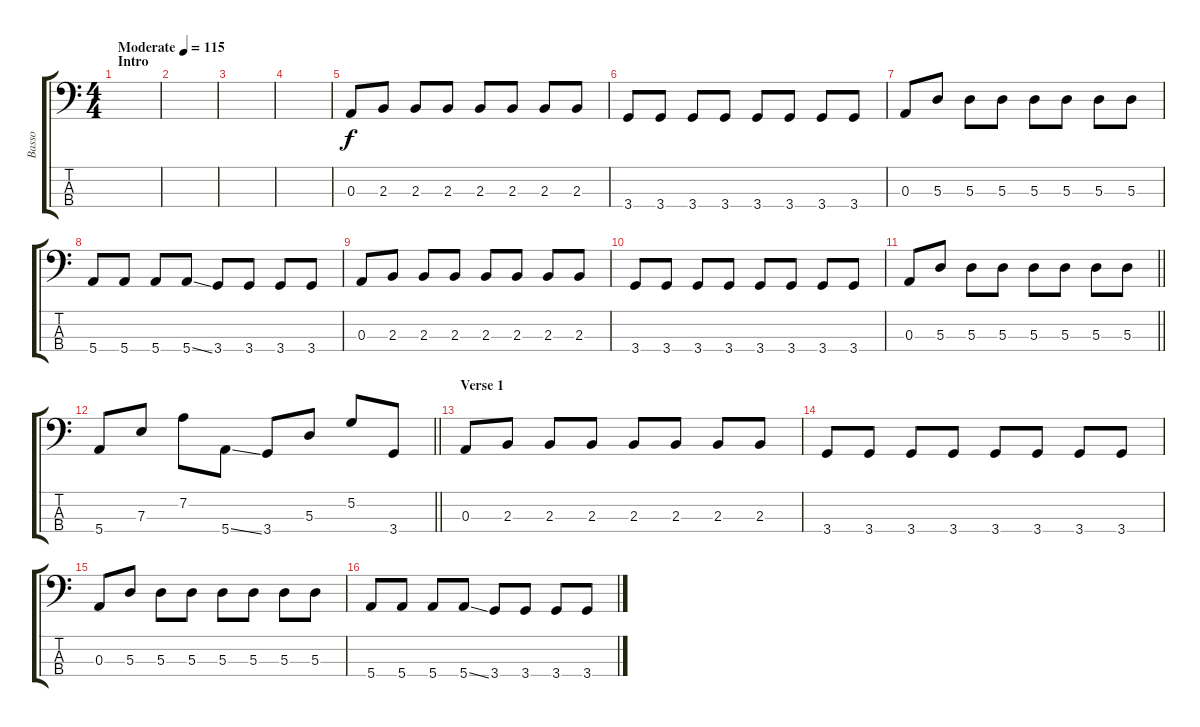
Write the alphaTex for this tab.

\track ("Basso" "Basso") {instrument electricbassfinger}
\staff {score tabs}
\tuning (G2 D2 A1 E1) {hide}
\ts (4 4)
\section ("" "Intro")
\tempo (115 "Moderate")
\clef f4
\ks c
|
|
|
|
0.3.8 2.3.8 2.3.8 2.3.8 2.3.8 2.3.8 2.3.8 2.3.8 |
3.4.8 3.4.8 3.4.8 3.4.8 3.4.8 3.4.8 3.4.8 3.4.8 |
0.3.8 5.3.8 5.3.8 5.3.8 5.3.8 5.3.8 5.3.8 5.3.8 |
5.4.8 5.4.8 5.4.8 5.4{ss}.8 3.4.8 3.4.8 3.4.8 3.4.8 |
0.3.8 2.3.8 2.3.8 2.3.8 2.3.8 2.3.8 2.3.8 2.3.8 |
3.4.8 3.4.8 3.4.8 3.4.8 3.4.8 3.4.8 3.4.8 3.4.8 |
\barLineRight lightlight
0.3.8 5.3.8 5.3.8 5.3.8 5.3.8 5.3.8 5.3.8 5.3.8 |
\barLineRight lightlight
5.4.8 7.3.8 7.2.8 5.4{ss}.8 3.4.8 5.3.8 5.2.8 3.4.8 |
\section ("" "Verse 1")
0.3.8 2.3.8 2.3.8 2.3.8 2.3.8 2.3.8 2.3.8 2.3.8 |
3.4.8 3.4.8 3.4.8 3.4.8 3.4.8 3.4.8 3.4.8 3.4.8 |
0.3.8 5.3.8 5.3.8 5.3.8 5.3.8 5.3.8 5.3.8 5.3.8 |
5.4.8 5.4.8 5.4.8 5.4{ss}.8 3.4.8 3.4.8 3.4.8 3.4.8
